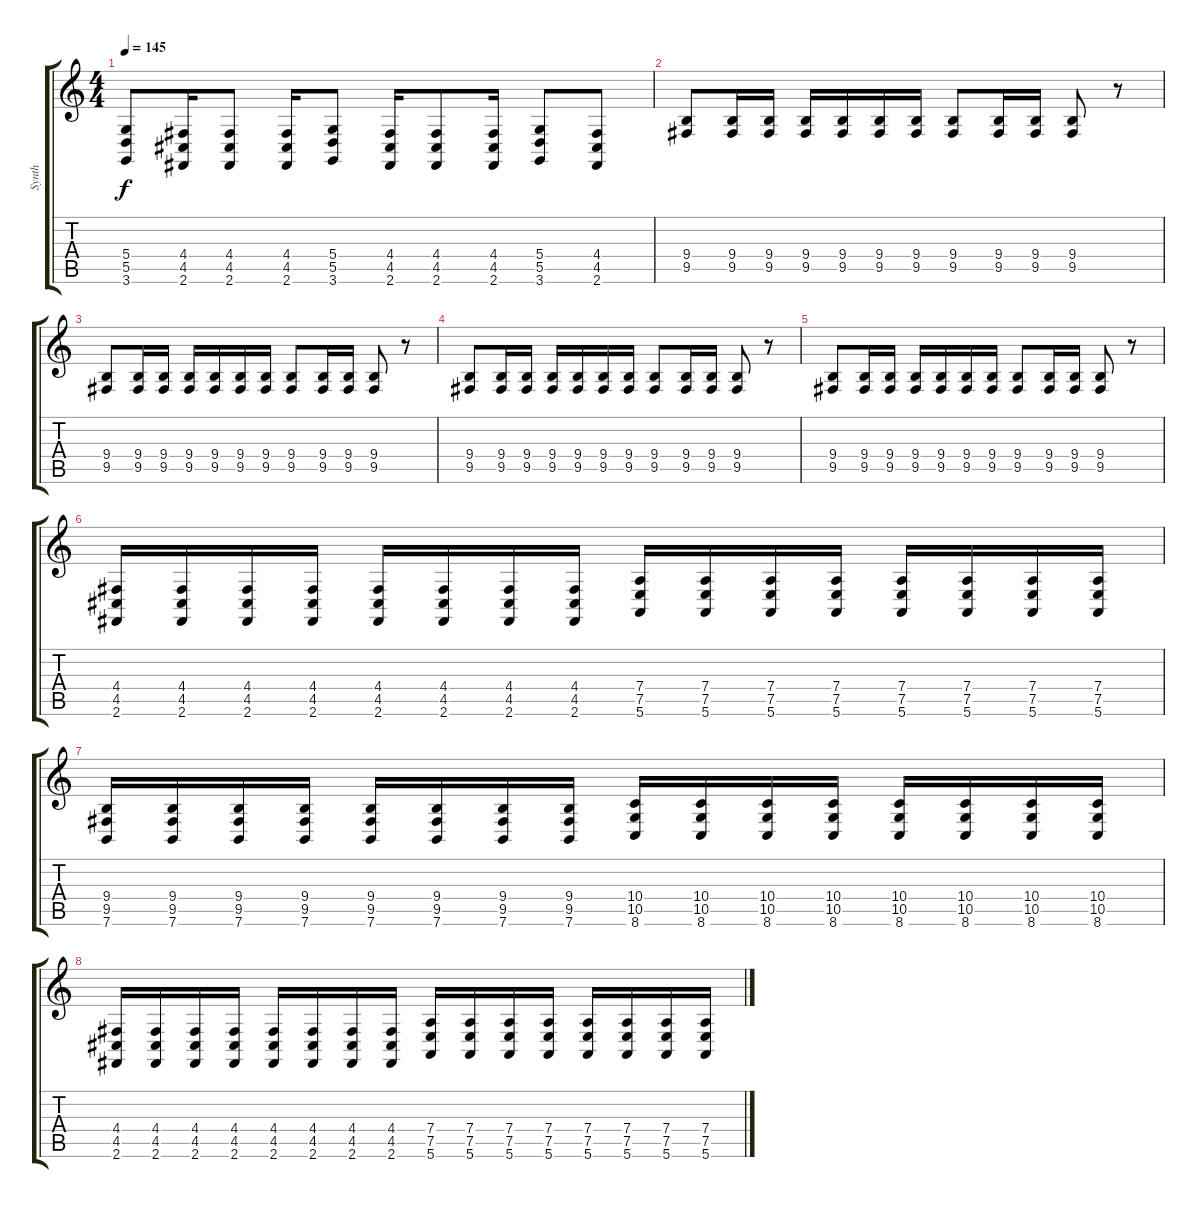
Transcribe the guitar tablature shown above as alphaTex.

\track ("Synth" "Synth") {instrument lead5charang}
\staff {score tabs}
\tuning (E4 B3 G3 D3 A2 E2) {hide}
\ts (4 4)
\tempo 145
\clef g2
\ks c
(5.4 5.5 3.6).8{dy f} (4.4 4.5 2.6).16 (4.4 4.5 2.6).8 (4.4 4.5 2.6).16 (5.4 5.5 3.6).8 (4.4 4.5 2.6).16 (4.4 4.5 2.6).8 (4.4 4.5 2.6).16 (5.4 5.5 3.6).8 (4.4 4.5 2.6).8 |
(9.4 9.5).8{volume 10} (9.4 9.5).16 (9.4 9.5).16 (9.4 9.5).16 (9.4 9.5).16 (9.4 9.5).16 (9.4 9.5).16 (9.4 9.5).8 (9.4 9.5).16 (9.4 9.5).16 (9.4 9.5).8 r.8 |
(9.4 9.5).8 (9.4 9.5).16 (9.4 9.5).16 (9.4 9.5).16 (9.4 9.5).16 (9.4 9.5).16 (9.4 9.5).16 (9.4 9.5).8 (9.4 9.5).16 (9.4 9.5).16 (9.4 9.5).8 r.8 |
(9.4 9.5).8 (9.4 9.5).16 (9.4 9.5).16 (9.4 9.5).16 (9.4 9.5).16 (9.4 9.5).16 (9.4 9.5).16 (9.4 9.5).8 (9.4 9.5).16 (9.4 9.5).16 (9.4 9.5).8 r.8 |
(9.4 9.5).8 (9.4 9.5).16 (9.4 9.5).16 (9.4 9.5).16 (9.4 9.5).16 (9.4 9.5).16 (9.4 9.5).16 (9.4 9.5).8 (9.4 9.5).16 (9.4 9.5).16 (9.4 9.5).8 r.8 |
(4.4 4.5 2.6).16{volume 16} (4.4 4.5 2.6).16 (4.4 4.5 2.6).16 (4.4 4.5 2.6).16 (4.4 4.5 2.6).16 (4.4 4.5 2.6).16 (4.4 4.5 2.6).16 (4.4 4.5 2.6).16 (7.4 7.5 5.6).16 (7.4 7.5 5.6).16 (7.4 7.5 5.6).16 (7.4 7.5 5.6).16 (7.4 7.5 5.6).16 (7.4 7.5 5.6).16 (7.4 7.5 5.6).16 (7.4 7.5 5.6).16 |
(9.4 9.5 7.6).16 (9.4 9.5 7.6).16 (9.4 9.5 7.6).16 (9.4 9.5 7.6).16 (9.4 9.5 7.6).16 (9.4 9.5 7.6).16 (9.4 9.5 7.6).16 (9.4 9.5 7.6).16 (10.4 10.5 8.6).16 (10.4 10.5 8.6).16 (10.4 10.5 8.6).16 (10.4 10.5 8.6).16 (10.4 10.5 8.6).16 (10.4 10.5 8.6).16 (10.4 10.5 8.6).16 (10.4 10.5 8.6).16 |
(4.4 4.5 2.6).16 (4.4 4.5 2.6).16 (4.4 4.5 2.6).16 (4.4 4.5 2.6).16 (4.4 4.5 2.6).16 (4.4 4.5 2.6).16 (4.4 4.5 2.6).16 (4.4 4.5 2.6).16 (7.4 7.5 5.6).16 (7.4 7.5 5.6).16 (7.4 7.5 5.6).16 (7.4 7.5 5.6).16 (7.4 7.5 5.6).16 (7.4 7.5 5.6).16 (7.4 7.5 5.6).16 (7.4 7.5 5.6).16
